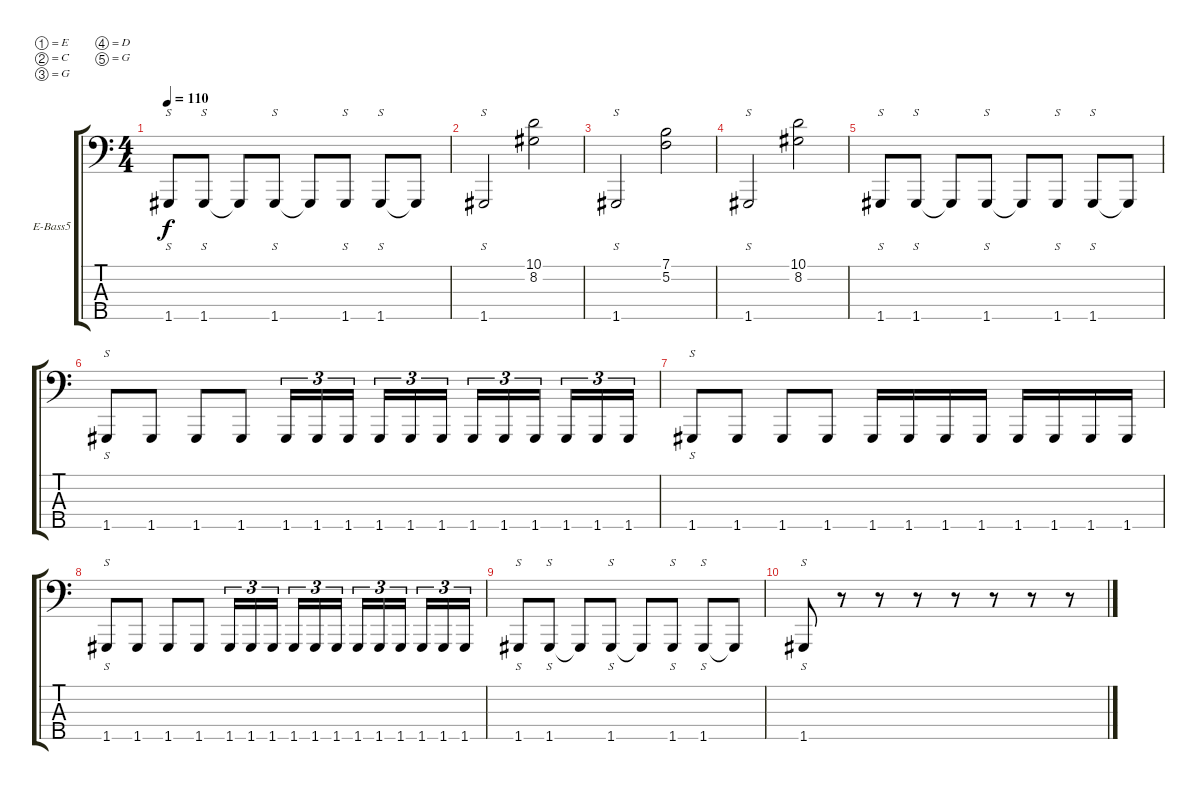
\defaultSystemsLayout 4
\bracketExtendMode groupsimilarinstruments
\firstSystemTrackNameOrientation horizontal
\otherSystemsTrackNameOrientation horizontal
\track ("Electric Bass" "E-Bass5") {instrument electricbassfinger}
\staff {score tabs}
\tuning (E2 C2 G1 D1 G0)
\ts (4 4)
\tempo 110
\clef f4
\ks c
1.5.8{s dy f} 1.5.8{s} 1.5{t}.8 1.5.8{s} 1.5{t}.8 1.5.8{s} 1.5.8{s} 1.5{t}.8 |
1.5.2{s} (8.2 10.1).2 |
1.5.2{s} (5.2 7.1).2 |
1.5.2{s} (8.2 10.1).2 |
1.5.8{s} 1.5.8{s} 1.5{t}.8 1.5.8{s} 1.5{t}.8 1.5.8{s} 1.5.8{s} 1.5{t}.8 |
1.5.8{s} 1.5.8 1.5.8 1.5.8 1.5.16{tu (3 2)} 1.5.16{tu (3 2)} 1.5.16{tu (3 2)} 1.5.16{tu (3 2)} 1.5.16{tu (3 2)} 1.5.16{tu (3 2)} 1.5.16{tu (3 2)} 1.5.16{tu (3 2)} 1.5.16{tu (3 2)} 1.5.16{tu (3 2)} 1.5.16{tu (3 2)} 1.5.16{tu (3 2)} |
1.5.8{s} 1.5.8 1.5.8 1.5.8 1.5.16 1.5.16 1.5.16 1.5.16 1.5.16 1.5.16 1.5.16 1.5.16 |
1.5.8{s} 1.5.8 1.5.8 1.5.8 1.5.16{tu (3 2)} 1.5.16{tu (3 2)} 1.5.16{tu (3 2)} 1.5.16{tu (3 2)} 1.5.16{tu (3 2)} 1.5.16{tu (3 2)} 1.5.16{tu (3 2)} 1.5.16{tu (3 2)} 1.5.16{tu (3 2)} 1.5.16{tu (3 2)} 1.5.16{tu (3 2)} 1.5.16{tu (3 2)} |
1.5.8{s} 1.5.8{s} 1.5{t}.8 1.5.8{s} 1.5{t}.8 1.5.8{s} 1.5.8{s} 1.5{t}.8 |
1.5.8{s} r.8 r.8 r.8 r.8 r.8 r.8 r.8
